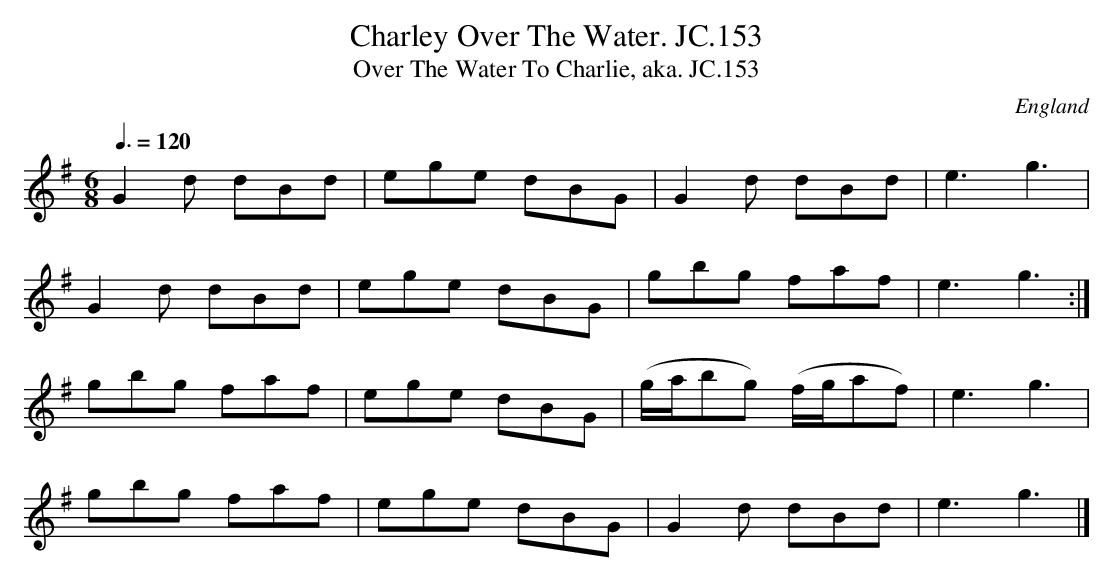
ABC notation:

X:1
T:Charley Over The Water. JC.153
T:Over The Water To Charlie, aka. JC.153
O:England
M:6/8
L:1/8
Q:3/8=120
K:G major
G2d dBd|\
ege dBG|G2d dBd|e3g3|!
G2d dBd|ege dBG|gbg faf|e3g3:|!
gbg faf|ege dBG|(g/a/bg) (f/g/af)|e3g3|!
gbg faf|ege dBG|G2d dBd|e3g3|]
